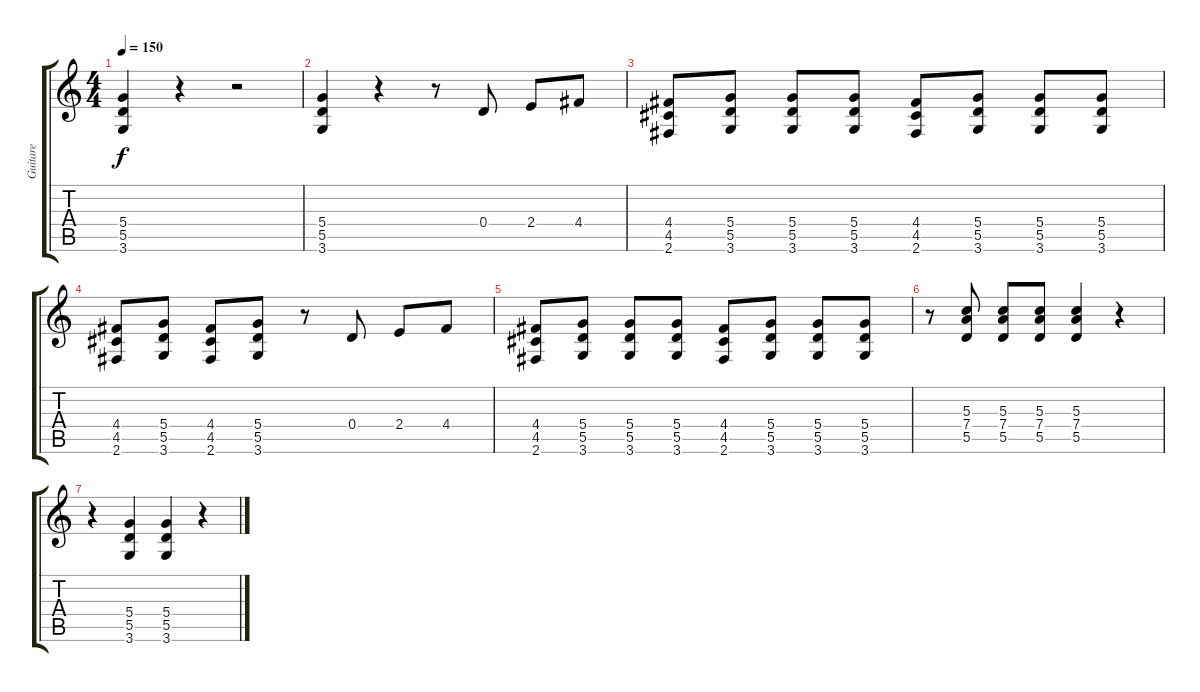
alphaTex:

\track ("Guitare" "Guitare") {instrument distortionguitar}
\staff {score tabs}
\tuning (E4 B3 G3 D3 A2 E2) {hide}
\ts (4 4)
\tempo 150
\clef g2
\ks c
(5.4 5.5 3.6).4{dy f} r.4 r.2 |
(5.4 5.5 3.6).4 r.4 r.8 0.4.8 2.4.8 4.4.8 |
(4.4 4.5 2.6).8 (5.4 5.5 3.6).8 (5.4 5.5 3.6).8 (5.4 5.5 3.6).8 (4.4 4.5 2.6).8 (5.4 5.5 3.6).8 (5.4 5.5 3.6).8 (5.4 5.5 3.6).8 |
(4.4 4.5 2.6).8 (5.4 5.5 3.6).8 (4.4 4.5 2.6).8 (5.4 5.5 3.6).8 r.8 0.4.8 2.4.8 4.4.8 |
(4.4 4.5 2.6).8 (5.4 5.5 3.6).8 (5.4 5.5 3.6).8 (5.4 5.5 3.6).8 (4.4 4.5 2.6).8 (5.4 5.5 3.6).8 (5.4 5.5 3.6).8 (5.4 5.5 3.6).8 |
r.8 (5.3 7.4 5.5).8 (5.3 7.4 5.5).8 (5.3 7.4 5.5).8 (5.3 7.4 5.5).4 r.4 |
r.4 (5.4 5.5 3.6).4 (5.4 5.5 3.6).4 r.4
